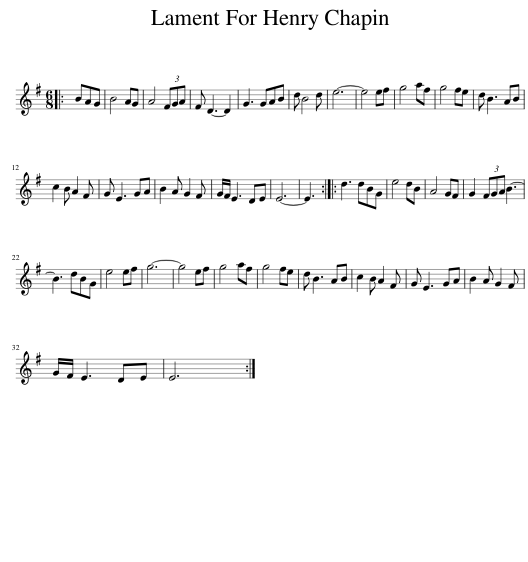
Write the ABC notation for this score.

X:1
L:1/8
M:6/8
I:linebreak $
K:G
V:1 treble
V:1
|: BAG | B4 AG | A4 (3FGA | F D3- D2 | G3 GAB | %5
 d B4 d | e6- | e4 ef | g4 af | g4 fe | %10
 d B3 AB |$ c2 B A2 F | G E3 GA | B2 A G2 F | G/F/ E3 DE | %15
 E6- | E3 :: d3 dBG | e4 dB | A4 GF | %20
 G2 (3FGA B3- |$ B3 dBG | e4 ef | g6- | g4 ef | %25
 g4 af | g4 fe | d B3 AB | c2 B A2 F | G E3 GA | %30
 B2 A G2 F |$ G/F/ E3 DE | E6 :| %33
